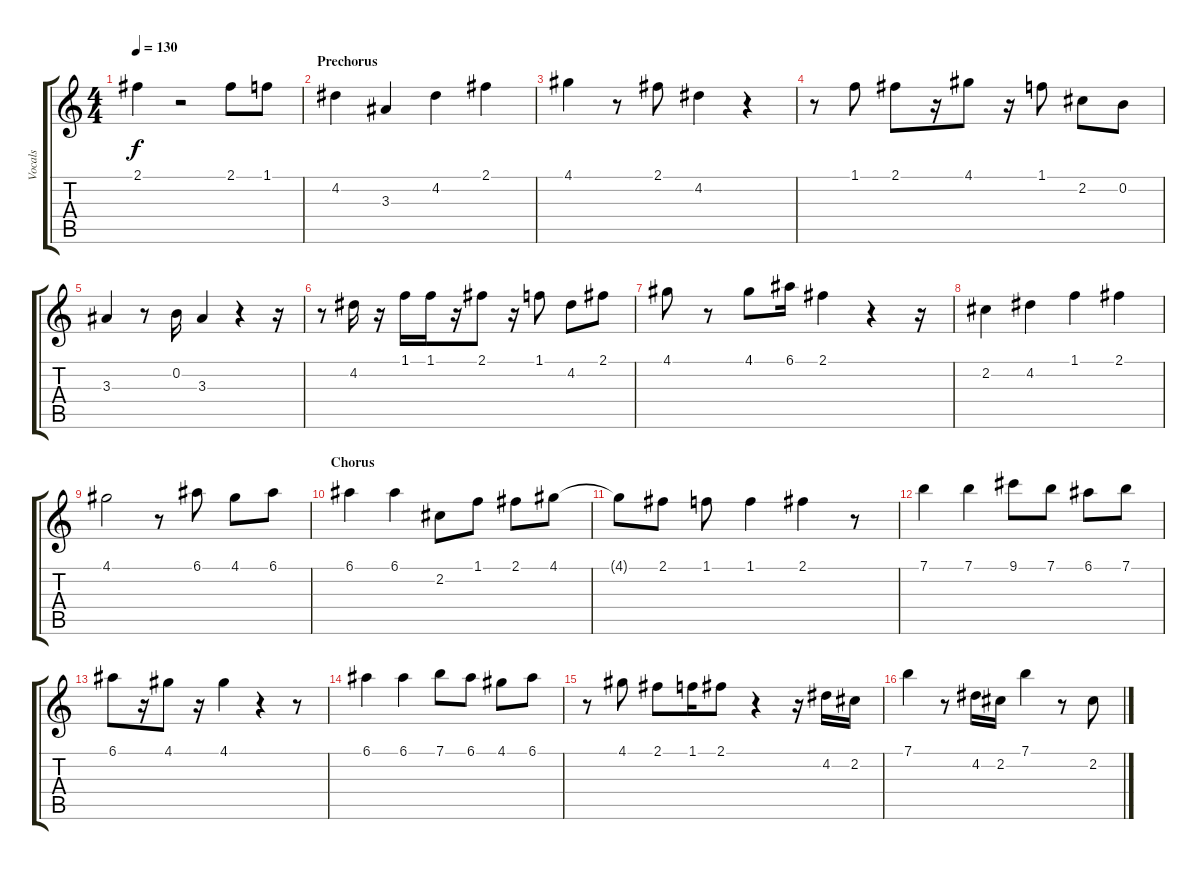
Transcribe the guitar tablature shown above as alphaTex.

\track ("Vocals" "Vocals") {instrument distortionguitar}
\staff {score tabs}
\tuning (E4 B3 G3 D3 A2 E2) {hide}
\ts (4 4)
\tempo 130
\clef g2
\ks c
2.1{t}.4{dy f} r.2 2.1.8 1.1.8 |
\section ("" "Prechorus")
4.2.4 3.3.4 4.2.4 2.1.4 |
4.1.4 r.8 2.1.8 4.2.4 r.4 |
r.8 1.1.8 2.1.8 r.16 4.1.8 r.16 1.1.8 2.2.8 0.2.8 |
3.3.4 r.8 0.2.16 3.3.4 r.4 r.16 |
r.8 4.2.16 r.16 1.1.16 1.1.16 r.16 2.1.8 r.16 1.1.8 4.2.8 2.1.8 |
4.1.8 r.8 4.1.8 6.1.16 2.1.4 r.4 r.16 |
2.2.4 4.2.4 1.1.4 2.1.4 |
4.1.2 r.8 6.1.8 4.1.8 6.1.8 |
\section ("" "Chorus")
6.1.4 6.1.4 2.2.8 1.1.8 2.1.8 4.1.8 |
4.1{t}.8 2.1.8 1.1.8 1.1.4 2.1.4 r.8 |
7.1.4 7.1.4 9.1.8 7.1.8 6.1.8 7.1.8 |
6.1.8 r.16 4.1.8 r.16 4.1.4 r.4 r.8 |
6.1.4 6.1.4 7.1.8 6.1.8 4.1.8 6.1.8 |
r.8 4.1.8 2.1.8 1.1.16 2.1.8 r.4 r.16 4.2.16 2.2.16 |
7.1.4 r.8 4.2.16 2.2.16 7.1.4 r.8 2.2.8
